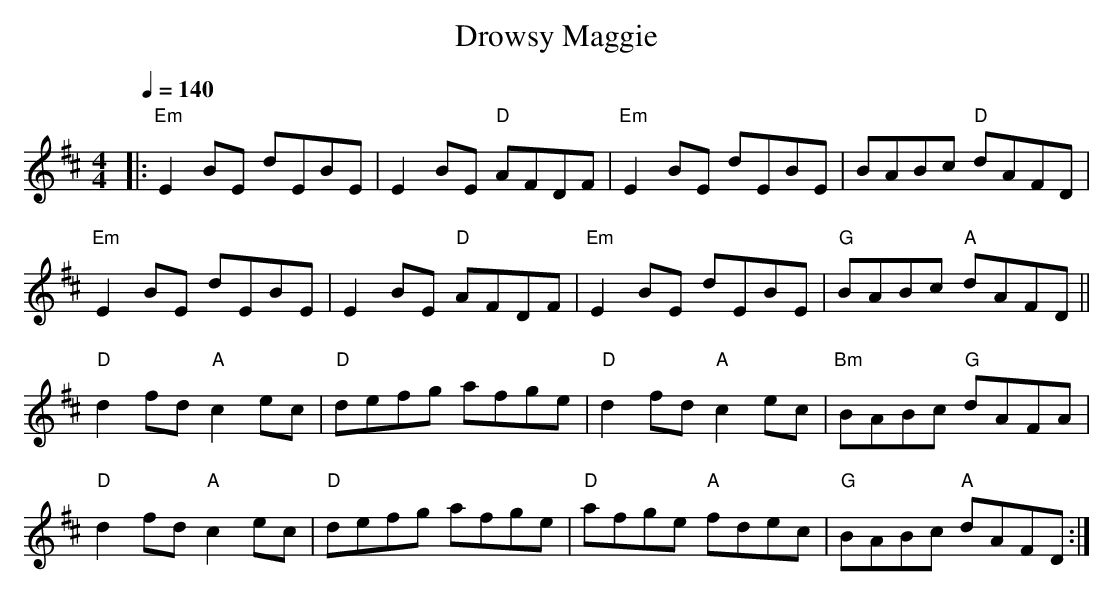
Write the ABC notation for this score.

X:1
T:Drowsy Maggie
L:1/8
Q:1/4=140
M:4/4
K:D
|: "Em" E2 BE dEBE | E2 BE "D" AFDF | "Em" E2 BE dEBE | BABc "D" dAFD |$
   "Em" E2 BE dEBE | E2 BE "D" AFDF | "Em" E2 BE dEBE | "G" BABc "A" dAFD ||$
   "D" d2 fd "A" c2 ec | "D" defg afge | "D" d2 fd "A" c2 ec | "Bm" BABc "G" dAFA |$
   "D" d2 fd "A" c2 ec | "D" defg afge | "D" afge "A" fdec | "G" BABc "A" dAFD :|
